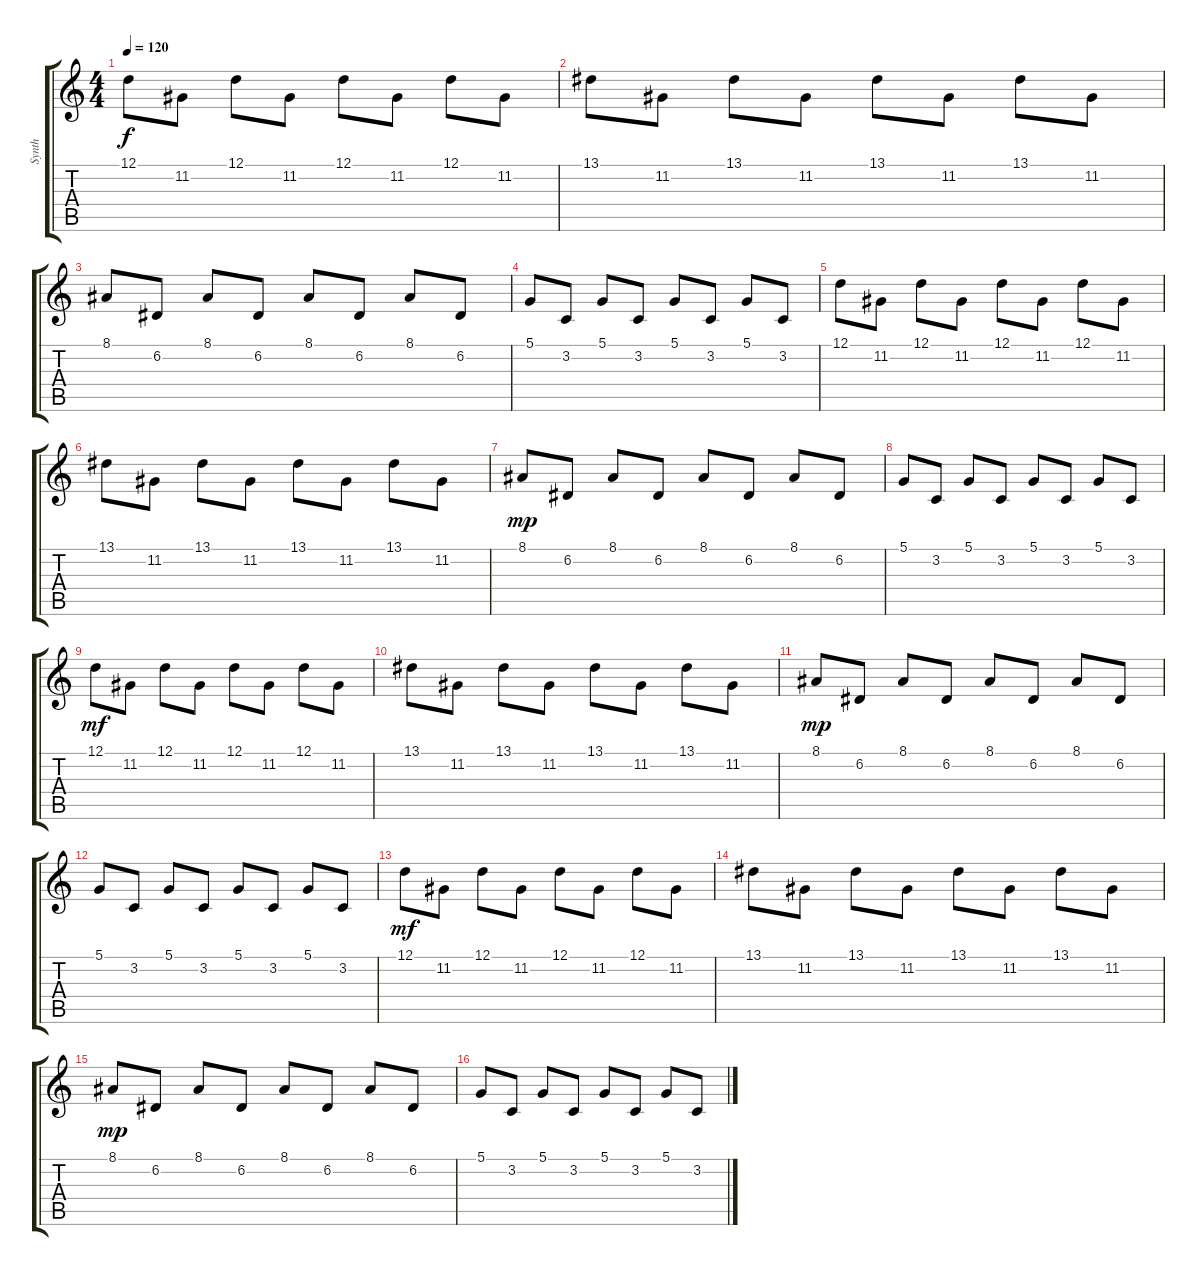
\track ("Synth" "Synth") {instrument electricpiano1}
\staff {score tabs}
\tuning (D4 A3 F3 C3 G2 C2) {hide}
\ts (4 4)
\tempo 120
\clef g2
\ks c
12.1.8{dy f} 11.2.8 12.1.8 11.2.8 12.1.8 11.2.8 12.1.8 11.2.8 |
13.1.8 11.2.8 13.1.8 11.2.8 13.1.8 11.2.8 13.1.8 11.2.8 |
8.1.8 6.2.8 8.1.8 6.2.8 8.1.8 6.2.8 8.1.8 6.2.8 |
5.1.8 3.2.8 5.1.8 3.2.8 5.1.8 3.2.8 5.1.8 3.2.8 |
12.1.8 11.2.8 12.1.8 11.2.8 12.1.8 11.2.8 12.1.8 11.2.8 |
13.1.8 11.2.8 13.1.8 11.2.8 13.1.8 11.2.8 13.1.8 11.2.8 |
8.1.8{dy mp} 6.2.8 8.1.8 6.2.8 8.1.8 6.2.8 8.1.8 6.2.8 |
5.1.8 3.2.8 5.1.8 3.2.8 5.1.8 3.2.8 5.1.8 3.2.8 |
12.1.8{dy mf} 11.2.8 12.1.8 11.2.8 12.1.8 11.2.8 12.1.8 11.2.8 |
13.1.8 11.2.8 13.1.8 11.2.8 13.1.8 11.2.8 13.1.8 11.2.8 |
8.1.8{dy mp} 6.2.8 8.1.8 6.2.8 8.1.8 6.2.8 8.1.8 6.2.8 |
5.1.8 3.2.8 5.1.8 3.2.8 5.1.8 3.2.8 5.1.8 3.2.8 |
12.1.8{dy mf} 11.2.8 12.1.8 11.2.8 12.1.8 11.2.8 12.1.8 11.2.8 |
13.1.8 11.2.8 13.1.8 11.2.8 13.1.8 11.2.8 13.1.8 11.2.8 |
8.1.8{dy mp} 6.2.8 8.1.8 6.2.8 8.1.8 6.2.8 8.1.8 6.2.8 |
5.1.8 3.2.8 5.1.8 3.2.8 5.1.8 3.2.8 5.1.8 3.2.8
